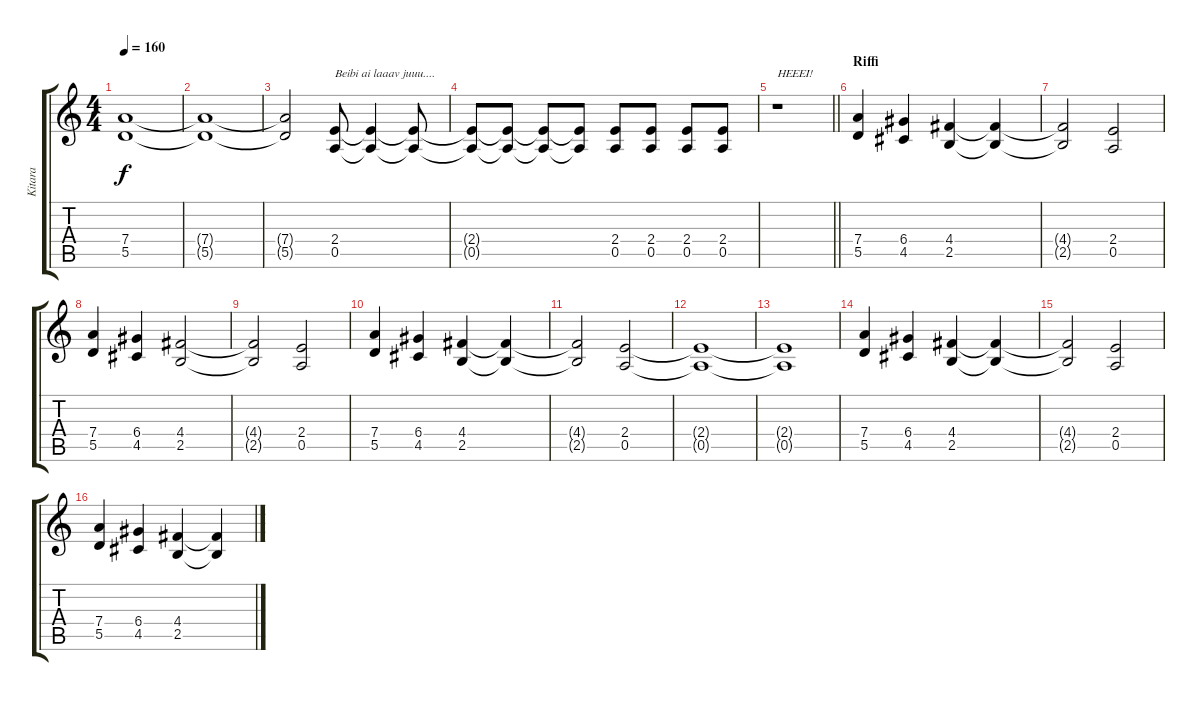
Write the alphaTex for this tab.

\track ("Kitara" "Kitara") {instrument distortionguitar}
\staff {score tabs}
\tuning (E4 B3 G3 D3 A2 E2) {hide}
\ts (4 4)
\tempo 160
\clef g2
\ks c
(7.4 5.5).1{dy f} |
(7.4{t} 5.5{t}).1 |
(7.4{t} 5.5{t}).2 (2.4 0.5).8{txt "Beibi ai laaav juuu...."} (2.4{t} 0.5{t}).4 (2.4{t} 0.5{t}).8 |
(2.4{t} 0.5{t}).8 (2.4{t} 0.5{t}).8 (2.4{t} 0.5{t}).8 (2.4{t} 0.5{t}).8 (2.4 0.5).8 (2.4 0.5).8 (2.4 0.5).8 (2.4 0.5).8 |
\barLineRight lightlight
r.1{txt "HEEEI!"} |
\section ("" "Riffi")
(7.4 5.5).4 (6.4 4.5).4 (4.4 2.5).4 (4.4{t} 2.5{t}).4 |
(4.4{t} 2.5{t}).2 (2.4 0.5).2 |
(7.4 5.5).4 (6.4 4.5).4 (4.4 2.5).2 |
(4.4{t} 2.5{t}).2 (2.4 0.5).2 |
(7.4 5.5).4 (6.4 4.5).4 (4.4 2.5).4 (4.4{t} 2.5{t}).4 |
(4.4{t} 2.5{t}).2 (2.4 0.5).2 |
(2.4{t} 0.5{t}).1 |
(2.4{t} 0.5{t}).1 |
(7.4 5.5).4 (6.4 4.5).4 (4.4 2.5).4 (4.4{t} 2.5{t}).4 |
(4.4{t} 2.5{t}).2 (2.4 0.5).2 |
(7.4 5.5).4 (6.4 4.5).4 (4.4 2.5).4 (4.4{t} 2.5{t}).4
